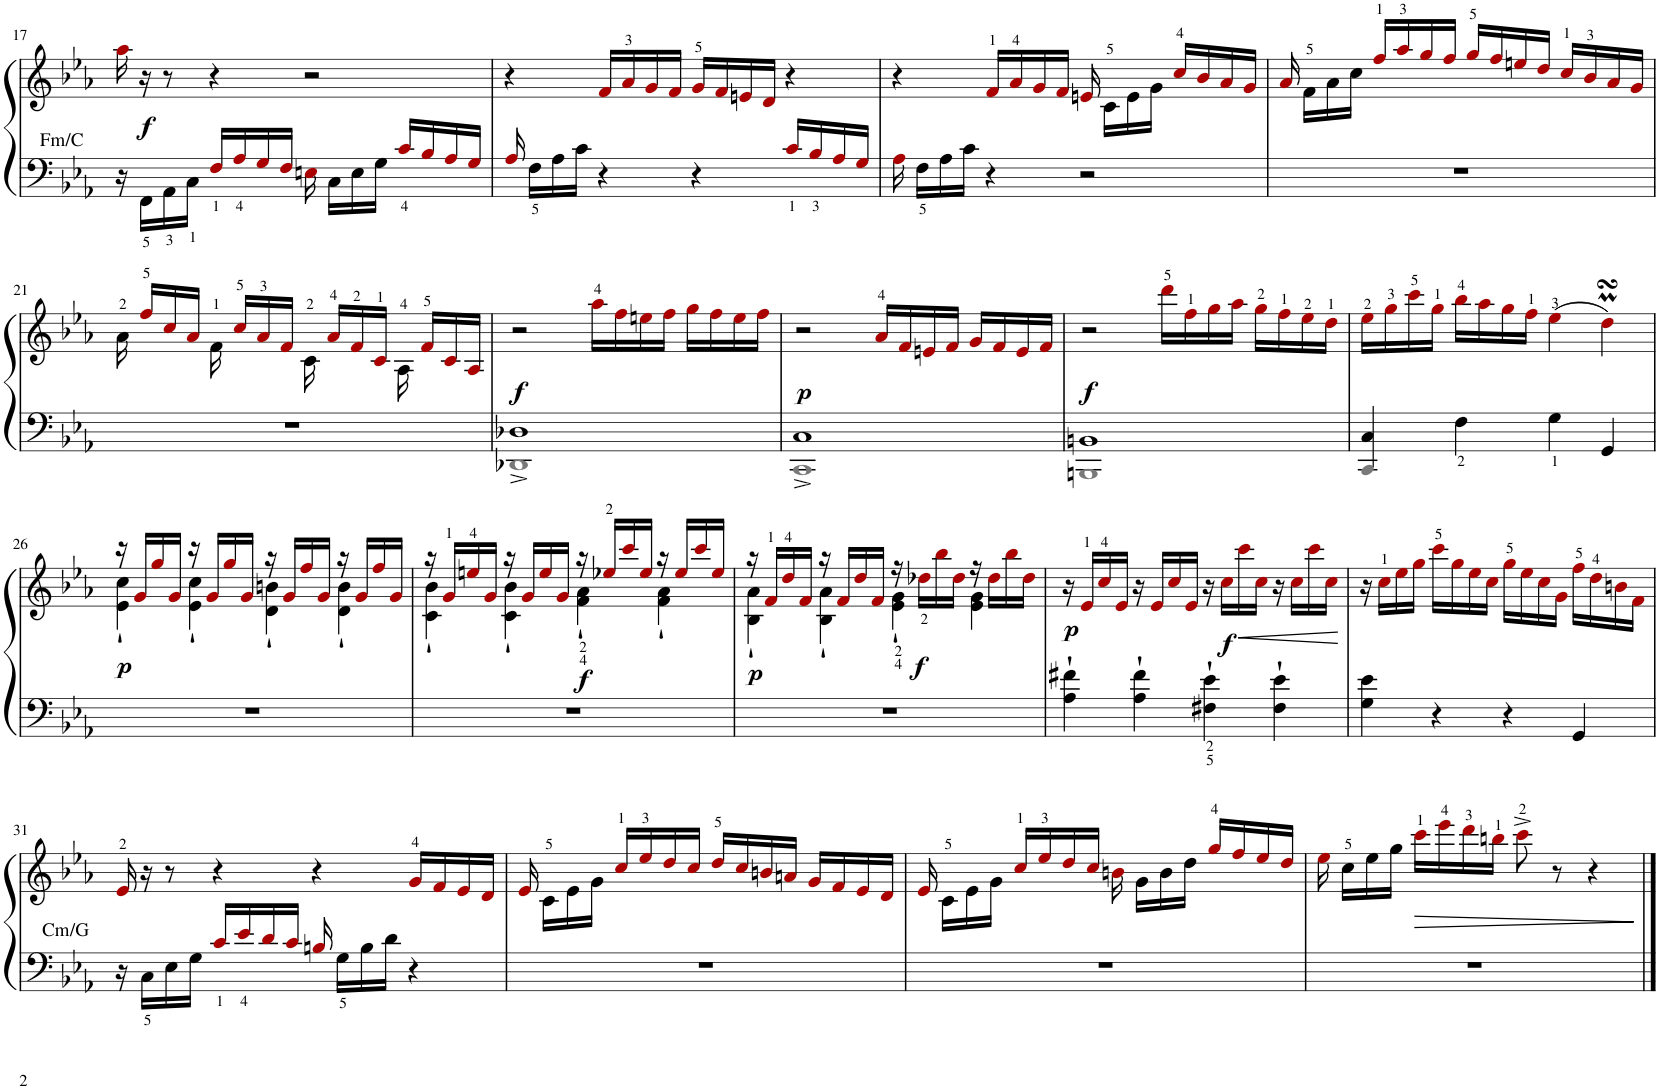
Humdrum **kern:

**kern	**kern	**dynam
*part1	*part1	*part1
*staff2	*staff1	*staff1/2
*I"Piano	*	*
*I'Pno.	*	*
!!LO:PB:g=z
*clefF4	*clefG2	*
*k[b-e-a-]	*k[b-e-a-]	*
*M4/4	*M4/4	*
*met(c)	*met(c)	*
=17	=17	=17
16r	16aa-i\	.
!LO:TX:a:t=Fm/C	!	!
!	!	!LO:DY:b
16FF\LL	16r	f
16AA-\	8r	.
16C\JJ	.	.
16Fi/LL	4r	.
16A-i/	.	.
16Gi/	.	.
16Fi/JJ	.	.
16Eni\	2r	.
16C\LL	.	.
16E\	.	.
16G\JJ	.	.
16ci/LL	.	.
16B-i/	.	.
16A-i/	.	.
16Gi/JJ	.	.
=18	=18	=18
16A-i/	4r	.
16F\LL	.	.
16A-\	.	.
16c\JJ	.	.
4r	16fi/LL	.
.	16a-i/	.
.	16gi/	.
.	16fi/JJ	.
4r	16gi/LL	.
.	16fi/	.
.	16eni/	.
.	16di/JJ	.
16ci/LL	4r	.
16B-i/	.	.
16A-i/	.	.
16Gi/JJ	.	.
=19	=19	=19
16A-i\	4r	.
16F\LL	.	.
16A-\	.	.
16c\JJ	.	.
4r	16fi/LL	.
.	16a-i/	.
.	16gi/	.
.	16fi/JJ	.
2r	16eni/	.
.	16c\LL	.
.	16e\	.
.	16g\JJ	.
.	16cci/LL	.
.	16b-i/	.
.	16a-i/	.
.	16gi/JJ	.
=20	=20	=20
1r	16a-i/	.
.	16f\LL	.
.	16a-\	.
.	16cc\JJ	.
.	16ffi/LL	.
.	16aa-i/	.
.	16ggi/	.
.	16ffi/JJ	.
.	16ggi/LL	.
.	16ffi/	.
.	16eeni/	.
.	16ddi/JJ	.
.	16cci/LL	.
.	16b-i/	.
.	16a-i/	.
.	16gi/JJ	.
!!LO:LB:g=z
=21	=21	=21
1r	16a-\	.
.	16ffi/LL	.
.	16cci/	.
.	16a-i/JJ	.
.	16f\	.
.	16cci/LL	.
.	16a-i/	.
.	16fi/JJ	.
.	16c\	.
.	16a-i/LL	.
.	16fi/	.
.	16ci/JJ	.
.	16A-\	.
.	16fi/LL	.
.	16ci/	.
.	16A-i/JJ	.
=22	=22	=22
!	!	!LO:DY:b
1DD-Xj^< 1D-X^<	2r	f
.	16aa-i\LL	.
.	16ffi\	.
.	16eeni\	.
.	16ffi\JJ	.
.	16ggi\LL	.
.	16ffi\	.
.	16eei\	.
.	16ffi\JJ	.
=23	=23	=23
!	!	!LO:DY:b
1CCj^ 1C^	2r	p
.	16a-i/LL	.
.	16fi/	.
.	16eni/	.
.	16fi/JJ	.
.	16gi/LL	.
.	16fi/	.
.	16ei/	.
.	16fi/JJ	.
=24	=24	=24
!	!	!LO:DY:b
1BBBnj 1BBn	2r	f
.	16dddi\LL	.
.	16ffi\	.
.	16ggi\	.
.	16aa-i\JJ	.
.	16ggi\LL	.
.	16ffi\	.
.	16ee-i\	.
.	16ddi\JJ	.
=25	=25	=25
4CCj/ 4C/	16ee-i\LL	.
.	16ggi\	.
.	16ccci\	.
.	16ggi\JJ	.
4F\	16bb-i\LL	.
.	16aa-i\	.
.	16ggi\	.
.	16ffi\JJ	.
4G\	(4ee-i\	.
4GG/	4ddmsSsSi\)	.
!!LO:LB:g=z
=26	=26	=26
*	*^	*
!	!	!	!LO:DY:b
1r	16r	4e-\` 4cc\`	p
.	16gi/LL	.	.
.	16ggi/	.	.
.	16gi/JJ	.	.
.	16r	4e-\` 4cc\`	.
.	16gi/LL	.	.
.	16ggi/	.	.
.	16gi/JJ	.	.
.	16r	4d\` 4bn\`	.
.	16gi/LL	.	.
.	16ffi/	.	.
.	16gi/JJ	.	.
.	16r	4d\` 4b\`	.
.	16gi/LL	.	.
.	16ffi/	.	.
.	16gi/JJ	.	.
=27	=27	=27	=27
1r	16r	4c\` 4b-\`	.
.	16gi/LL	.	.
.	16eeni/	.	.
.	16gi/JJ	.	.
.	16r	4c\` 4b-\`	.
.	16gi/LL	.	.
.	16eei/	.	.
.	16gi/JJ	.	.
!	!	!	!LO:DY:b
.	16r	4f\` 4a-\`	f
.	16ee-Xi/LL	.	.
.	16ccci/	.	.
.	16ee-i/JJ	.	.
.	16r	4f\` 4a-\`	.
.	16ee-i/LL	.	.
.	16ccci/	.	.
.	16ee-i/JJ	.	.
=28	=28	=28	=28
!	!	!	!LO:DY:b
1r	16r	4B-\` 4a-\`	p
.	16fi/LL	.	.
.	16ddi/	.	.
.	16fi/JJ	.	.
.	16r	4B-\` 4a-\`	.
.	16fi/LL	.	.
.	16ddi/	.	.
.	16fi/JJ	.	.
.	16r	4e-\` 4g\`	.
!	!	!	!LO:DY:b
.	16dd-Xi\LL	.	f
.	16bb-i\	.	.
.	16dd-i\JJ	.	.
.	16r	4e-\ 4g\	.
.	16dd-i\LL	.	.
.	16bb-i\	.	.
.	16dd-i\JJ	.	.
*	*v	*v	*
=29	=29	=29
!	!	!LO:DY:b
4A-\` 4f#X\`	16r	p
.	16e-i/LL	.
.	16cci/	.
.	16e-i/JJ	.
4A-\` 4f#\`	16r	.
.	16e-i/LL	.
.	16cci/	.
.	16e-i/JJ	.
4F#X\` 4e-\`	16r	.
!	!	!LO:DY:b
.	16cci\LL	f
!	!	!LO:HP:b
.	16ccci\	<
.	16cci\JJ	.
4F#\` 4e-\`	16r	.
.	16cci\LL	.
.	16ccci\	.
.	16cci\JJ	.
.	.	[
=30	=30	=30
4G\ 4e-\	16r	.
.	16cci\LL	.
.	16ee-i\	.
.	16ggi\JJ	.
4r	16ccci\LL	.
.	16ggi\	.
.	16ee-i\	.
.	16cci\JJ	.
4r	16ggi\LL	.
.	16ee-i\	.
.	16cci\	.
.	16gi\JJ	.
4GG/	16ffi\LL	.
.	16ddi\	.
.	16bni\	.
.	16fi\JJ	.
!!LO:LB:g=z
=31	=31	=31
16r	16e-i/	.
!LO:TX:a:t=Cm/G	!	!
16C\LL	16r	.
16E-\	8r	.
16G\JJ	.	.
16ci/LL	4r	.
16e-i/	.	.
16di/	.	.
16ci/JJ	.	.
16Bni/	4r	.
16G\LL	.	.
16B\	.	.
16d\JJ	.	.
4r	16gi/LL	.
.	16fi/	.
.	16e-i/	.
.	16di/JJ	.
=32	=32	=32
1r	16e-i/	.
.	16c\LL	.
.	16e-\	.
.	16g\JJ	.
.	16cci/LL	.
.	16ee-i/	.
.	16ddi/	.
.	16cci/JJ	.
.	16ddi/LL	.
.	16cci/	.
.	16bni/	.
.	16ani/JJ	.
.	16gi/LL	.
.	16fi/	.
.	16e-i/	.
.	16di/JJ	.
=33	=33	=33
1r	16e-i/	.
.	16c\LL	.
.	16e-\	.
.	16g\JJ	.
.	16cci/LL	.
.	16ee-i/	.
.	16ddi/	.
.	16cci/JJ	.
.	16bni\	.
.	16g\LL	.
.	16b\	.
.	16dd\JJ	.
.	16ggi/LL	.
.	16ffi/	.
.	16ee-i/	.
.	16ddi/JJ	.
=34	=34	=34
1r	16ee-i\	.
.	16cc\LL	.
.	16ee-\	.
.	16gg\JJ	.
!	!	!LO:HP:b
.	16ccci\LL	>
.	16eee-i\	.
.	16dddi\	.
.	16bbni\JJ	.
.	8ccc^i\	.
.	8r	.
.	4r	.
.	.	]
==	==	==
*-	*-	*-
